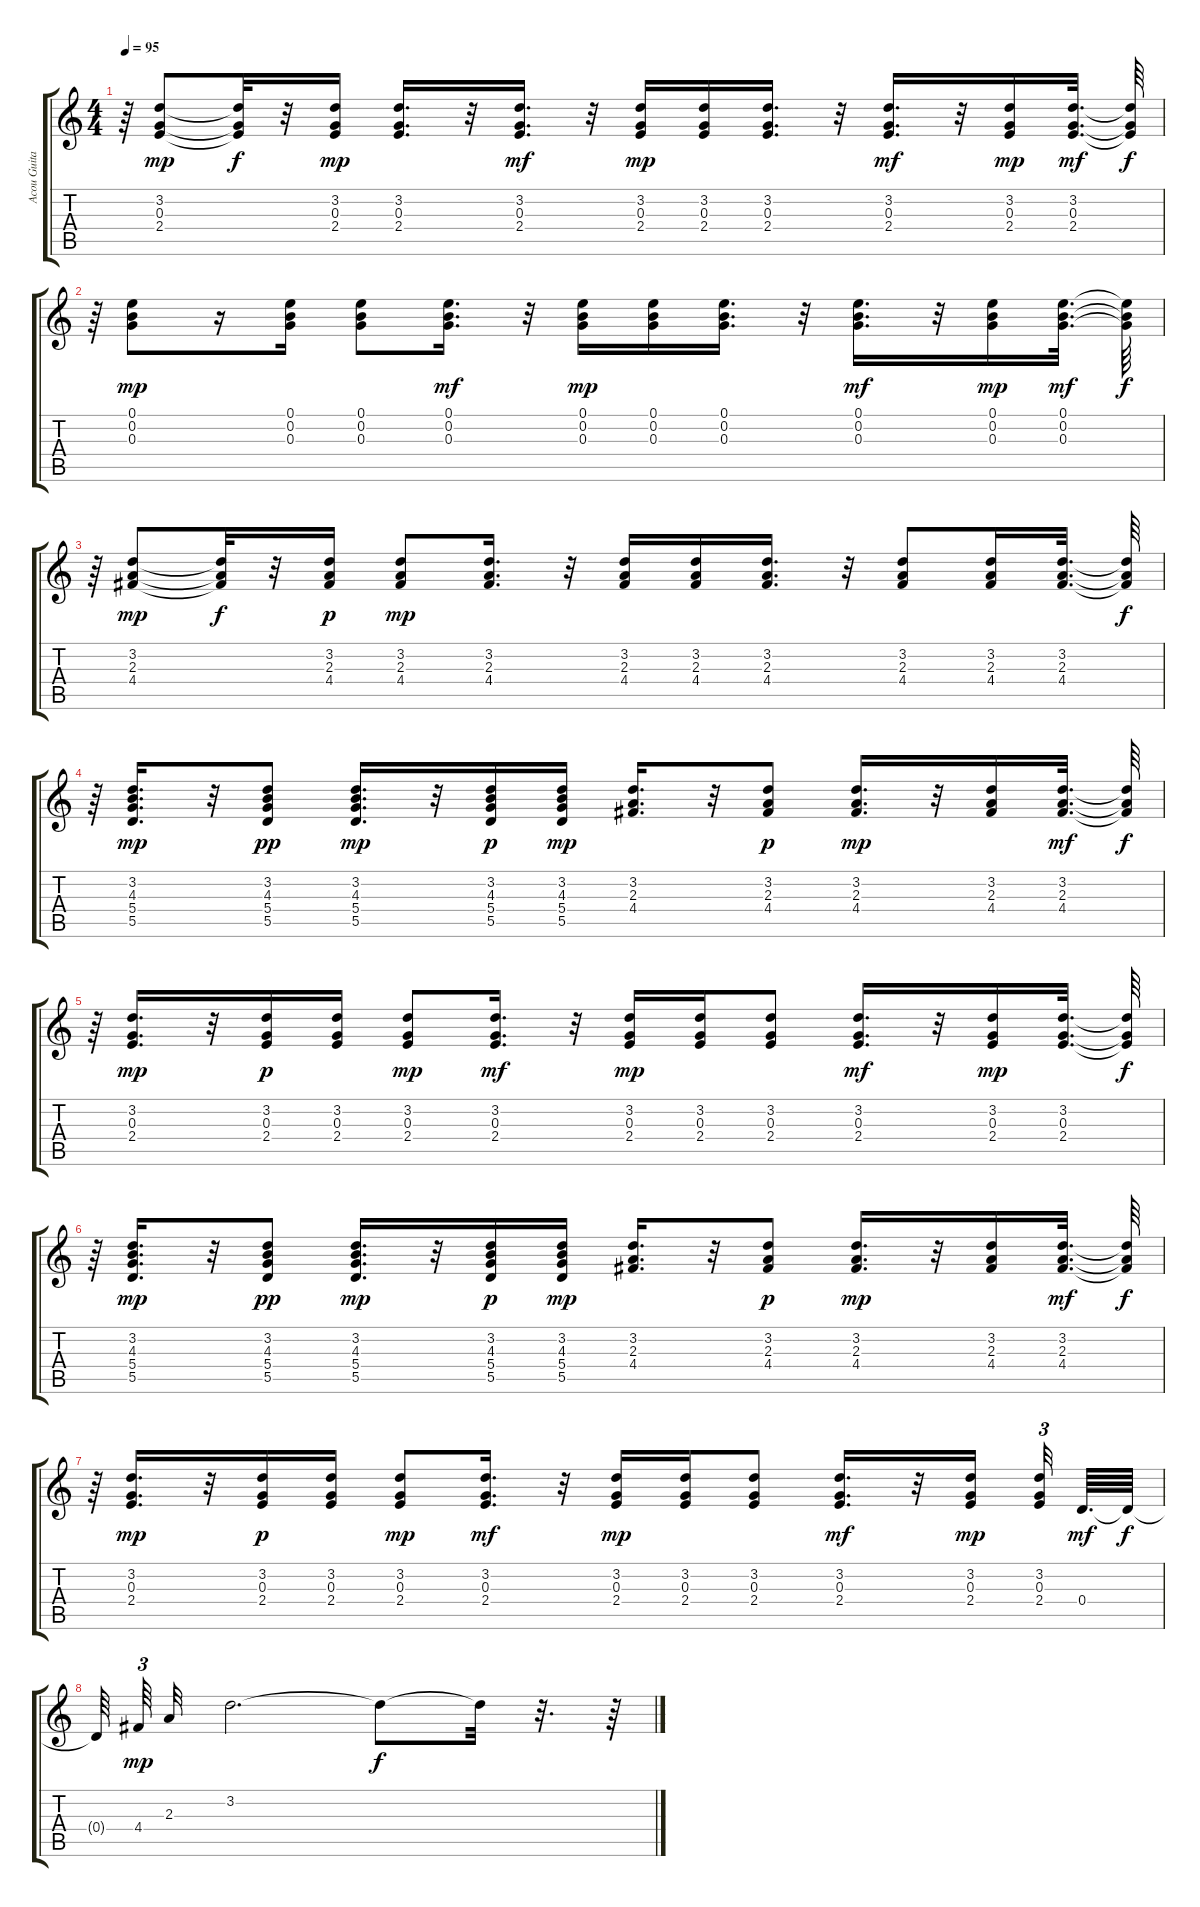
\track ("Acou Guitar" "Acou Guita") {instrument acousticguitarsteel}
\staff {score tabs}
\tuning (E4 B3 G3 D3 A2 E2) {hide}
\ts (4 4)
\tempo 95
\clef g2
\ks c
r.64{dy f} (3.2 0.3 2.4).8{dy mp} (3.2{t} 0.3{t} 2.4{t}).32{dy f} r.32 (3.2 0.3 2.4).16{dy mp} (3.2 0.3 2.4).16{d} r.32 (3.2 0.3 2.4).16{d dy mf} r.32 (3.2 0.3 2.4).16{dy mp} (3.2 0.3 2.4).16 (3.2 0.3 2.4).16{d} r.32 (3.2 0.3 2.4).16{d dy mf} r.32 (3.2 0.3 2.4).16{dy mp} (3.2 0.3 2.4).32{d dy mf} (3.2{t} 0.3{t} 2.4{t}).64{dy f} |
r.64 (0.1 0.2 0.3).8{dy mp} r.16 (0.1 0.2 0.3).16 (0.1 0.2 0.3).8 (0.1 0.2 0.3).16{d dy mf} r.32 (0.1 0.2 0.3).16{dy mp} (0.1 0.2 0.3).16 (0.1 0.2 0.3).16{d} r.32 (0.1 0.2 0.3).16{d dy mf} r.32 (0.1 0.2 0.3).16{dy mp} (0.1 0.2 0.3).32{d dy mf} (0.1{t} 0.2{t} 0.3{t}).64{dy f} |
r.64 (3.2 2.3 4.4).8{dy mp} (3.2{t} 2.3{t} 4.4{t}).32{dy f} r.32 (3.2 2.3 4.4).16{dy p} (3.2 2.3 4.4).8{dy mp} (3.2 2.3 4.4).16{d} r.32 (3.2 2.3 4.4).16 (3.2 2.3 4.4).16 (3.2 2.3 4.4).16{d} r.32 (3.2 2.3 4.4).8 (3.2 2.3 4.4).16 (3.2 2.3 4.4).32{d} (3.2{t} 2.3{t} 4.4{t}).64{dy f} |
r.64 (3.2 4.3 5.4 5.5).16{d dy mp} r.32 (3.2 4.3 5.4 5.5).8{dy pp} (3.2 4.3 5.4 5.5).16{d dy mp} r.32 (3.2 4.3 5.4 5.5).16{dy p} (3.2 4.3 5.4 5.5).16{dy mp} (3.2 2.3 4.4).16{d} r.32 (3.2 2.3 4.4).8{dy p} (3.2 2.3 4.4).16{d dy mp} r.32 (3.2 2.3 4.4).16 (3.2 2.3 4.4).32{d dy mf} (3.2{t} 2.3{t} 4.4{t}).64{dy f} |
r.64 (3.2 0.3 2.4).16{d dy mp} r.32 (3.2 0.3 2.4).16{dy p} (3.2 0.3 2.4).16 (3.2 0.3 2.4).8{dy mp} (3.2 0.3 2.4).16{d dy mf} r.32 (3.2 0.3 2.4).16{dy mp} (3.2 0.3 2.4).16 (3.2 0.3 2.4).8 (3.2 0.3 2.4).16{d dy mf} r.32 (3.2 0.3 2.4).16{dy mp} (3.2 0.3 2.4).32{d} (3.2{t} 0.3{t} 2.4{t}).64{dy f} |
r.64 (3.2 4.3 5.4 5.5).16{d dy mp} r.32 (3.2 4.3 5.4 5.5).8{dy pp} (3.2 4.3 5.4 5.5).16{d dy mp} r.32 (3.2 4.3 5.4 5.5).16{dy p} (3.2 4.3 5.4 5.5).16{dy mp} (3.2 2.3 4.4).16{d} r.32 (3.2 2.3 4.4).8{dy p} (3.2 2.3 4.4).16{d dy mp} r.32 (3.2 2.3 4.4).16 (3.2 2.3 4.4).32{d dy mf} (3.2{t} 2.3{t} 4.4{t}).64{dy f} |
r.64 (3.2 0.3 2.4).16{d dy mp} r.32 (3.2 0.3 2.4).16{dy p} (3.2 0.3 2.4).16 (3.2 0.3 2.4).8{dy mp} (3.2 0.3 2.4).16{d dy mf} r.32 (3.2 0.3 2.4).16{dy mp} (3.2 0.3 2.4).16 (3.2 0.3 2.4).8 (3.2 0.3 2.4).16{d dy mf} r.32 (3.2 0.3 2.4).16{dy mp} (3.2 0.3 2.4).32{tu (3 2)} 0.4.64{d dy mf} 0.4{t}.64{dy f} |
0.4{t}.64 4.4.64{tu (3 2) dy mp} 2.3.32 3.2.2{d} 3.2{t}.8{dy f} 3.2{t}.32 r.32{d} r.64
